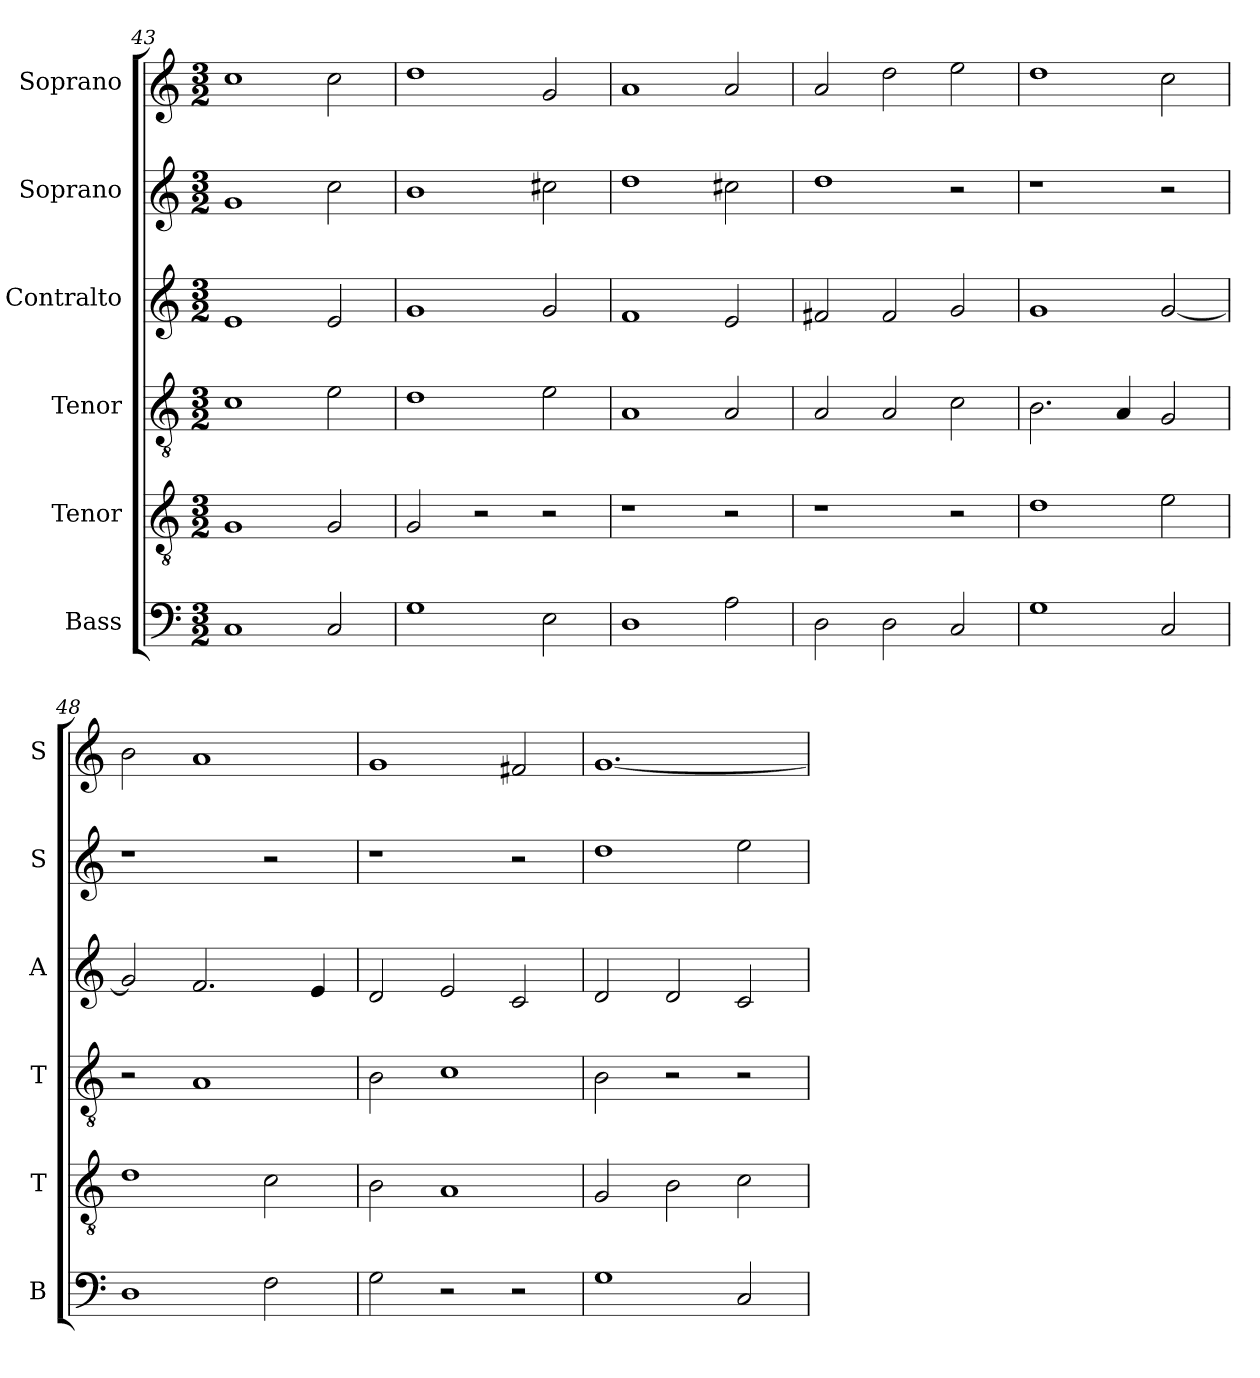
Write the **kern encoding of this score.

**kern	**kern	**kern	**kern	**kern	**kern
*part6	*part5	*part4	*part3	*part2	*part1
*staff6	*staff5	*staff4	*staff3	*staff2	*staff1
*I"Bass	*I"Tenor	*I"Tenor	*I"Contralto	*I"Soprano	*I"Soprano
*I'B	*I'T	*I'T	*I'A	*I'S	*I'S
*clefF4	*clefGv2	*clefGv2	*clefG2	*clefG2	*clefG2
*k[]	*k[]	*k[]	*k[]	*k[]	*k[]
*G:mix	*G:mix	*G:mix	*G:mix	*G:mix	*G:mix
*M3/2	*M3/2	*M3/2	*M3/2	*M3/2	*M3/2
=43	=43	=43	=43	=43	=43
1C	1G	1c	1e	1g	1cc
2C	2G	2e	2e	2cc	2cc
=44	=44	=44	=44	=44	=44
1G	2G	1d	1g	1b	1dd
.	2r	.	.	.	.
2E	2r	2e	2g	2cc#X	2g
=45	=45	=45	=45	=45	=45
1D	1r	1A	1f	1dd	1a
2A	2r	2A	2e	2cc#X	2a
=46	=46	=46	=46	=46	=46
2D	1r	2A	2f#X	1dd	2a
2D	.	2A	2f#	.	2dd
2C	2r	2c	2g	2r	2ee
=47	=47	=47	=47	=47	=47
1G	1d	2.B	1g	1r	1dd
.	.	4A	.	.	.
2C	2e	2G	[2g	2r	2cc
=48	=48	=48	=48	=48	=48
1D	1d	2r	2g]	1r	2b
.	.	1A	2.f	.	1a
2F	2c	.	.	2r	.
.	.	.	4e	.	.
=49	=49	=49	=49	=49	=49
2G	2B	2B	2d	1r	1g
2r	1A	1c	2e	.	.
2r	.	.	2c	2r	2f#X
=50	=50	=50	=50	=50	=50
1G	2G	2B	2d	1dd	[1.g
.	2B	2r	2d	.	.
2C	2c	2r	2c	2ee	.
=	=	=	=	=	=
*-	*-	*-	*-	*-	*-
